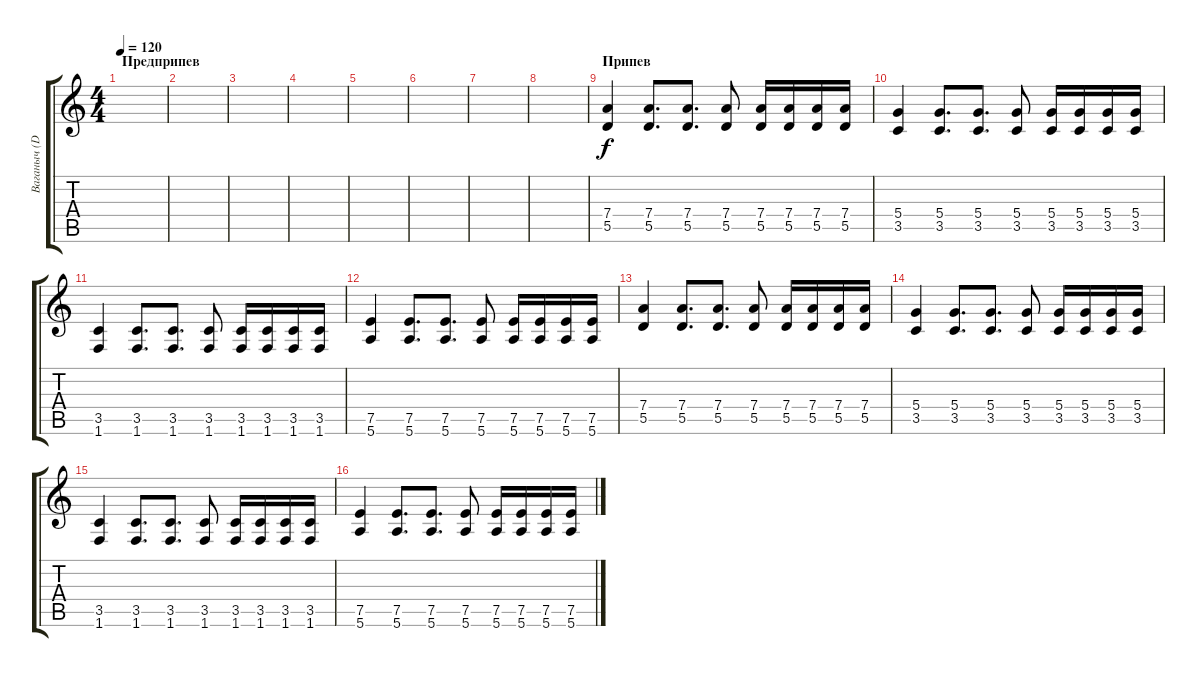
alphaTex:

\track ("Ваганыч (Distortion)" "Ваганыч (D") {instrument overdrivenguitar}
\staff {score tabs}
\tuning (E4 B3 G3 D3 A2 E2) {hide}
\ts (4 4)
\section ("" "Предприпев")
\tempo 120
\clef g2
\ks c
|
|
|
|
|
|
|
|
\section ("" "Припев")
(7.4 5.5).4 (7.4 5.5).8{d} (7.4 5.5).8{d} (7.4 5.5).8 (7.4 5.5).16 (7.4 5.5).16 (7.4 5.5).16 (7.4 5.5).16 |
(5.4 3.5).4 (5.4 3.5).8{d} (5.4 3.5).8{d} (5.4 3.5).8 (5.4 3.5).16 (5.4 3.5).16 (5.4 3.5).16 (5.4 3.5).16 |
(3.5 1.6).4 (3.5 1.6).8{d} (3.5 1.6).8{d} (3.5 1.6).8 (3.5 1.6).16 (3.5 1.6).16 (3.5 1.6).16 (3.5 1.6).16 |
(7.5 5.6).4 (7.5 5.6).8{d} (7.5 5.6).8{d} (7.5 5.6).8 (7.5 5.6).16 (7.5 5.6).16 (7.5 5.6).16 (7.5 5.6).16 |
(7.4 5.5).4 (7.4 5.5).8{d} (7.4 5.5).8{d} (7.4 5.5).8 (7.4 5.5).16 (7.4 5.5).16 (7.4 5.5).16 (7.4 5.5).16 |
(5.4 3.5).4 (5.4 3.5).8{d} (5.4 3.5).8{d} (5.4 3.5).8 (5.4 3.5).16 (5.4 3.5).16 (5.4 3.5).16 (5.4 3.5).16 |
(3.5 1.6).4 (3.5 1.6).8{d} (3.5 1.6).8{d} (3.5 1.6).8 (3.5 1.6).16 (3.5 1.6).16 (3.5 1.6).16 (3.5 1.6).16 |
(7.5 5.6).4 (7.5 5.6).8{d} (7.5 5.6).8{d} (7.5 5.6).8 (7.5 5.6).16 (7.5 5.6).16 (7.5 5.6).16 (7.5 5.6).16
